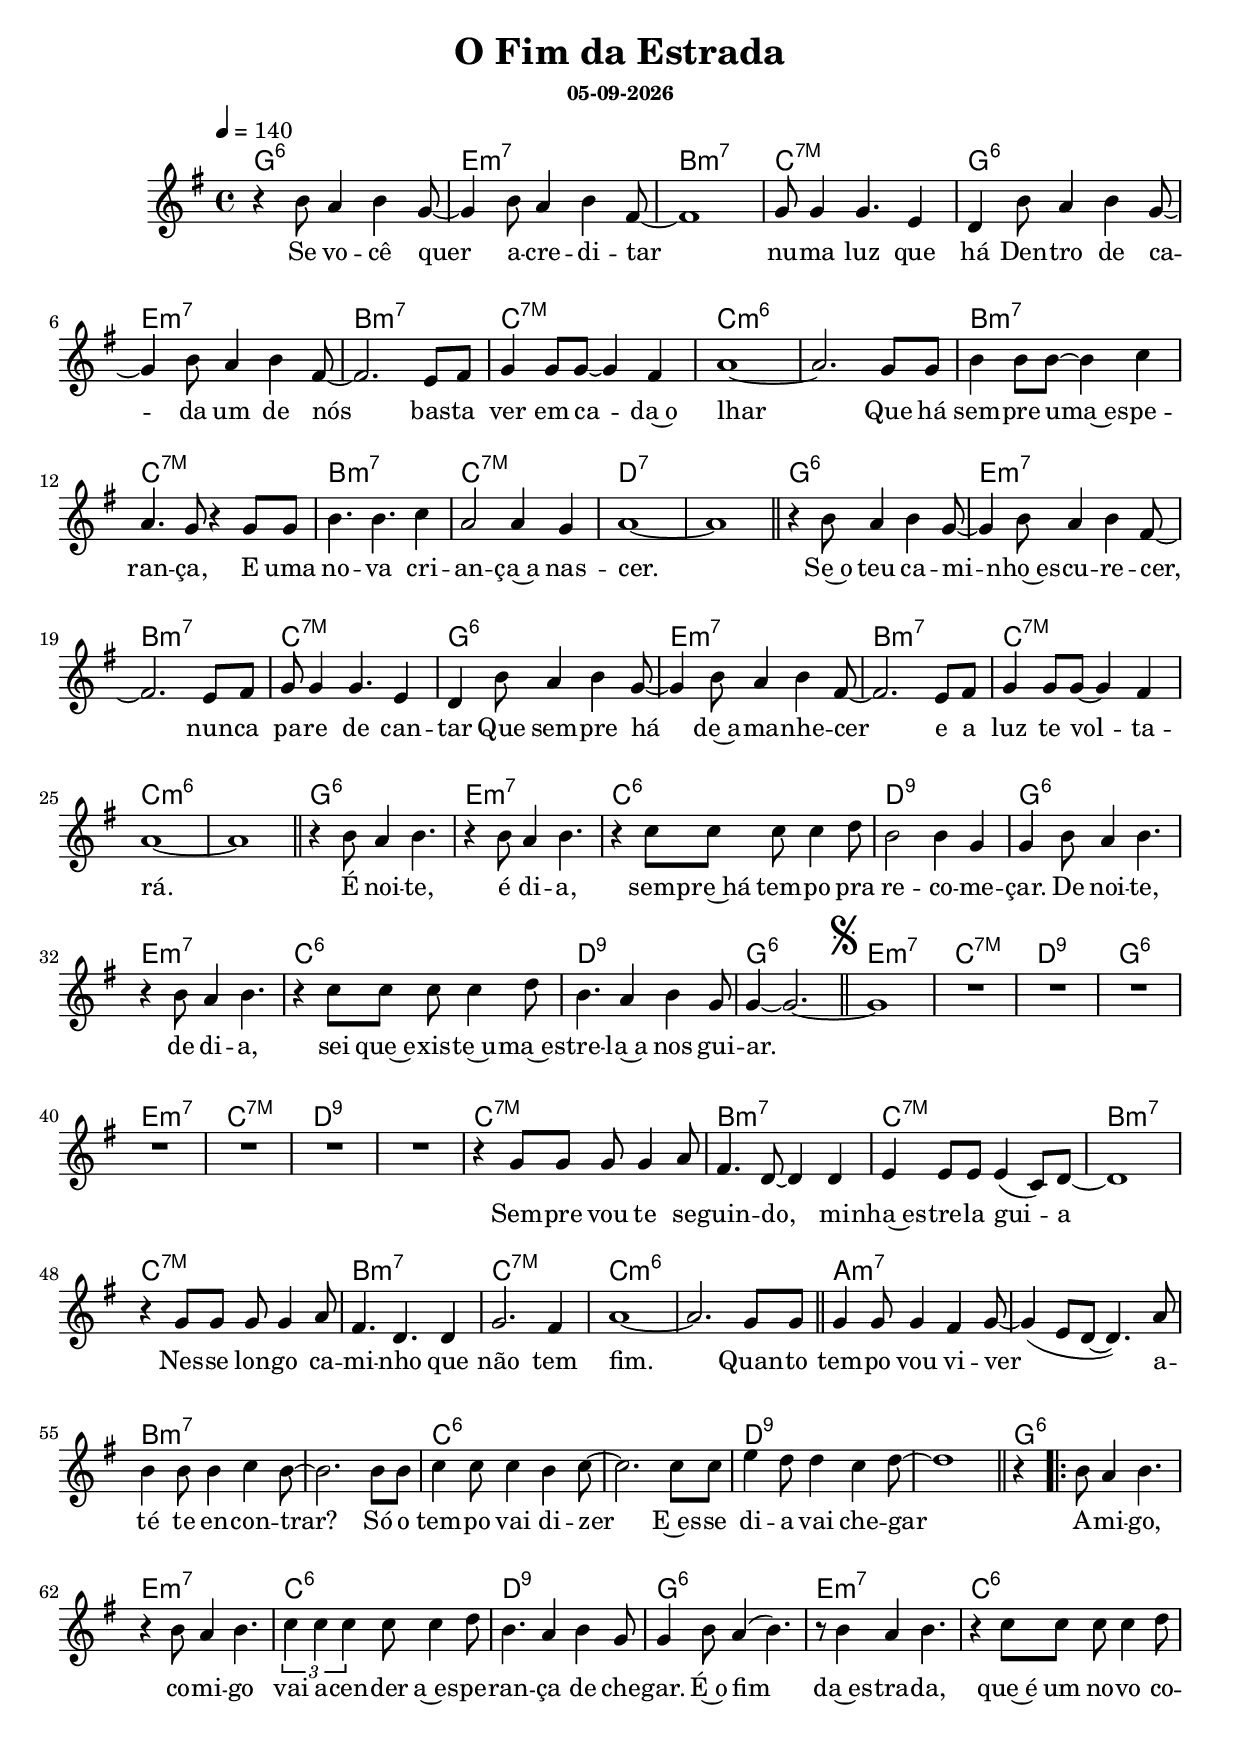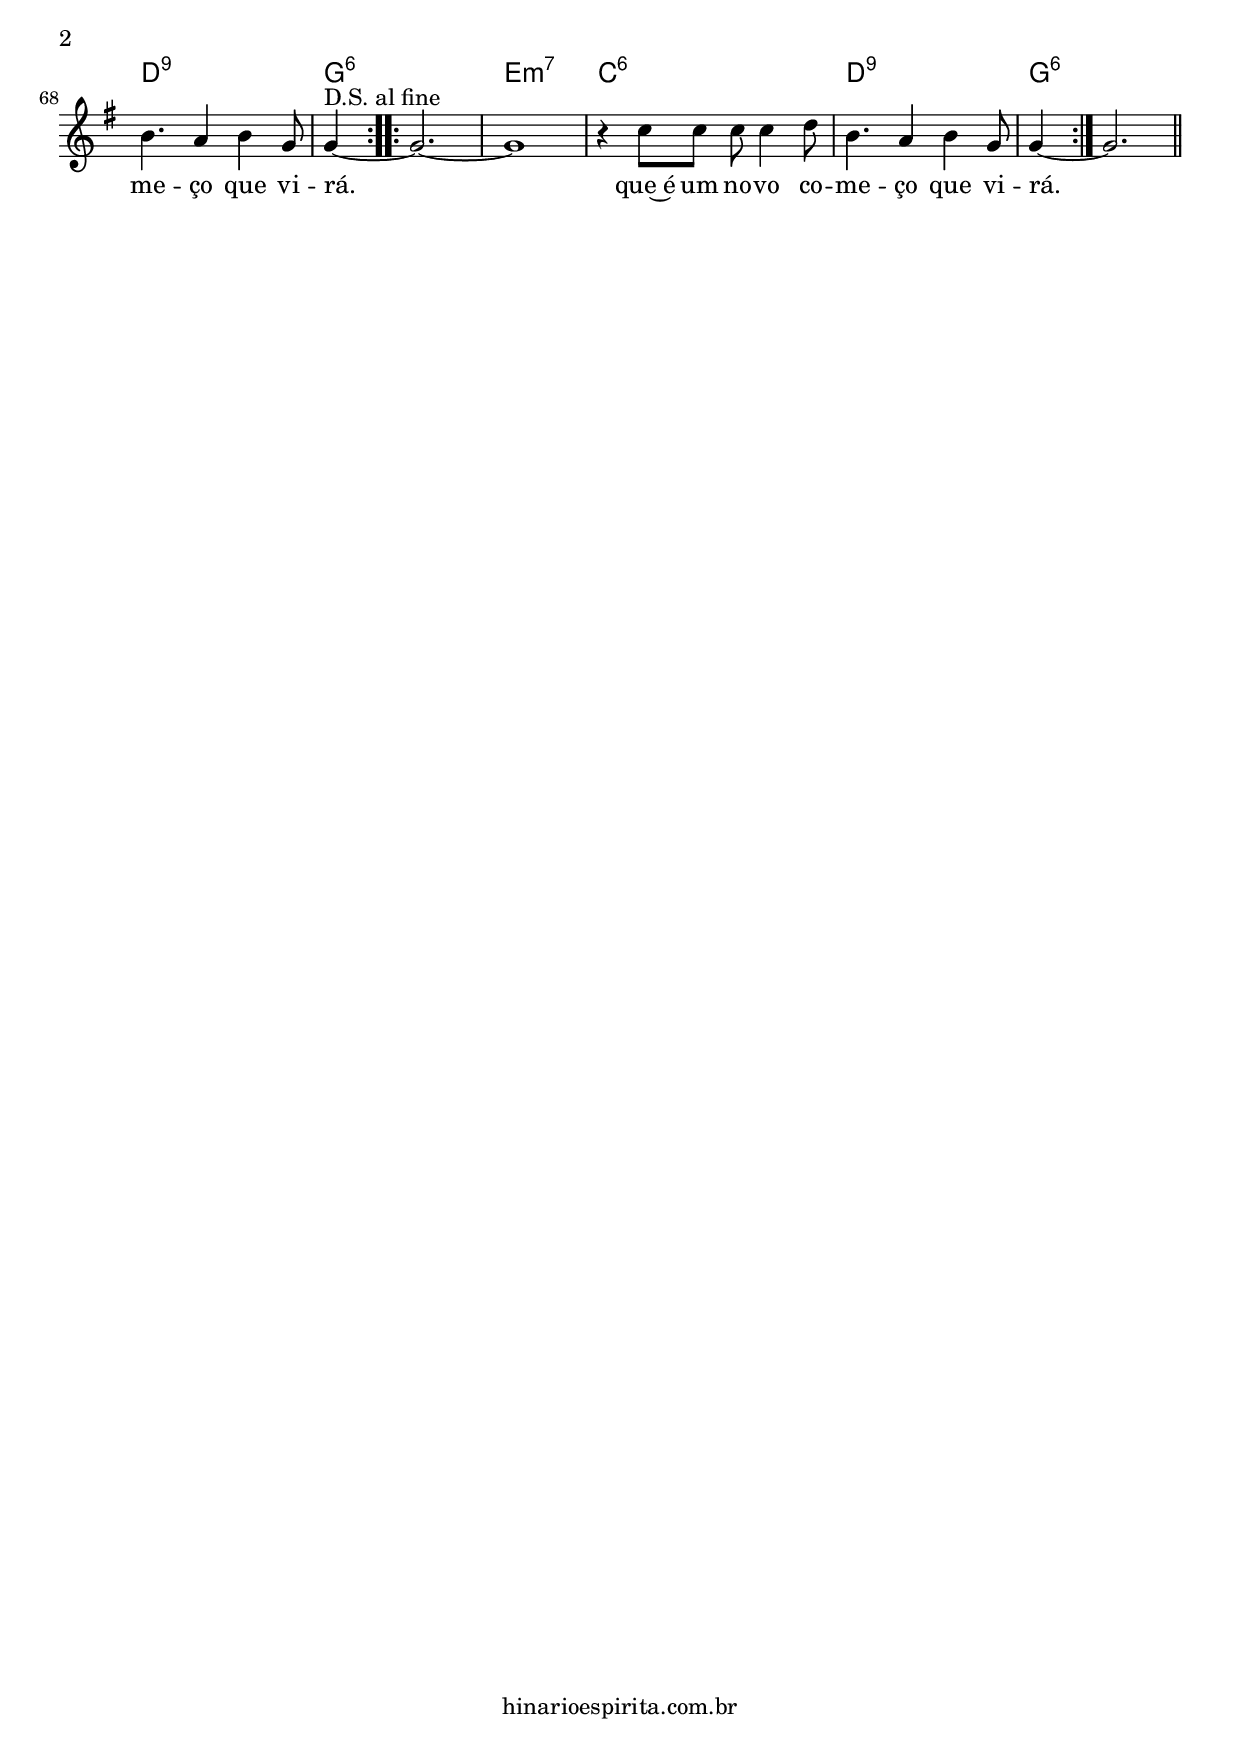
\version "2.16.0"
\pointAndClickOff

\header {
  title = "O Fim da Estrada"
  subsubtitle = #(strftime "%d-%m-%Y" (localtime (current-time)))
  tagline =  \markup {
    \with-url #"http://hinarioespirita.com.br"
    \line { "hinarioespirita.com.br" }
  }
}

melodia = \relative c'' {
  \key g \major
  \time 4/4
  \tempo 4 = 140
  \clef treble

  % Primeira estrofe
  r4 b8 a4 b g8~ | g4 b8 a4 b fis8~ | fis1 |
  g8 g4 g4. e4 |

  d4 b'8 a4 b g8~ | g4 b8 a4 b fis8~ | fis2. e8 fis |
  g4 g8 g~ g4 fis | a1~ | a2. g8 g |

  b4 b8 b~ b4 c | a4. g8 r4 g8 g | b4. b c4 | a2 a4 g4 | a1~ | a \bar "||"

  % Segunda estrofe
  r4 b8 a4 b g8~ | g4 b8 a4 b fis8~ | fis2. e8 fis |
  g g4 g4. e4 |

  d4 b'8 a4 b g8~ | g4 b8 a4 b fis8~ | fis2. e8 fis |
  g4 g8 g~ g4 fis | a1~ | a \bar "||"

  % Refrão 1
  r4 b8 a4 b4. | r4 b8 a4 b4. | r4 c8 c c c4 d8 | b2 b4 g |
  g4 b8 a4 b4. | r4 b8 a4 b4. | r4 c8 c c c4 d8 | b4. a4 b g8 |
  g4~ g2.~   \mark \markup { \musicglyph #"scripts.segno" } \bar "||" g1 |

  \compressFullBarRests
  R1*7

  % Interlúdio, parte 1
  r4 g8 g g g4 a8 | fis4. d8~ d4 d | e4 e8 e e4( c8) d8~ | d1 |
  r4 g8 g g g4 a8 | fis4. d d4 | g2. fis4 | a1~ | a2. g8 g \bar "||"

  % Interlúdio, parte 2
  g4 g8 g4 fis g8~ | g4( e8 d~ d4.) a'8 | b4 b8 b4 c b8~ | b2. b8 b | c4 c8 c4 b c8~ |
  c2. c8 c | e4 d8 d4 c d8~ | d1 \bar "||"

  % Refrão 2
  r4 \repeat volta 2 { b8 a4 b4. | r4 b8 a4 b4. | \times 2/3 { c4 c c } c8 c4 d8 | b4. a4 b g8 |
  g4 b8 a4( b4.) | r8 b4 a b4. | r4 c8 c c c4 d8 | b4. a4 b g8 |
  s1*0^\markup { \center-column { "D.S. al fine" } }
  g4~ }

  \repeat volta 2 { g2.~ |
  g1 |
  r4 c8 c c c4 d8 | b4. a4 b g8 | g4~ } g2.
  \bar "||"
}

letra = \lyricmode {
  Se vo -- cê quer a -- cre -- di -- tar nu -- ma luz que há
  Den -- tro de ca -- da um de nós bas -- ta ver em ca -- da~o lhar
  Que há sem -- pre uma~es -- pe -- ran -- ça,
  E uma no -- va cri -- an -- ça~a nas -- cer.
  Se~o teu ca -- mi -- nho~es -- cu -- re -- cer, nun -- ca pa -- re de can -- tar
  Que sem -- pre há de~a -- ma -- nhe -- cer e a luz te vol -- ta -- rá.

  É noi -- te,  é di -- a,  sem -- pre~há tem -- po pra re -- co -- me -- çar.
  De noi -- te,  de di -- a,  sei que~e -- xis -- te~u -- ma~es -- tre -- la~a nos gui -- ar.

  Sem -- pre vou te se -- guin -- do, mi -- nha~es -- tre -- la gui -- a
  Nes -- se lon -- go ca -- mi -- nho que não tem fim.
  Quan -- to tem -- po vou vi -- ver a -- té te en -- con -- trar?
  Só o tem -- po vai di -- zer
  E~es -- se di -- a vai che -- gar

  A -- mi -- go,  co -- mi -- go vai a -- cen -- der a~es -- pe -- ran -- ça de che -- gar.
  É~o fim da~es -- tra -- da,  que~é um no -- vo co -- me -- ço que vi -- rá.

  que~é um no -- vo co -- me -- ço que vi -- rá.
}

harmonia = \chordmode {
  \set majorSevenSymbol = \markup { 7M }

  % Primeira estrofe
  g1:6 e:m7 b:m7 c:maj7
  g1:6 e:m7 b:m7 c:maj7  \repeat percent 2 {c:m6}
  b:m7 c:maj7 b:m7 c:maj7 \repeat percent 2 {d:7}

  % Segunda estrofe
  g1:6 e:m7 b:m7 c:maj7
  g1:6 e:m7 b:m7 c:maj7 \repeat percent 2 {c:m6}

  % Refrão 1
  g:6 e:m7 c:6 d:7.9
  g:6 e:m7 c:6 d:7.9 g:6
  e:m7 c:maj7 d:7.9 g:6
  e:m7 c:maj7 \repeat percent 2 {d:7.9}

  % Interlúdio 1
  c:maj7 b:m7 c:maj7 b:m7
  c:maj7 b:m7 c:maj7 \repeat percent 2 {c:m6}

  % Interlúdio 2
  \repeat percent 2 {a:m7} \repeat percent 2 {b:m7} \repeat percent 2 {c:6} \repeat percent 2 {d:7.9}

  % Refrão 2
  g:6 e:m7 c:6 d:7.9
  g:6 e:m7 c:6 d:7.9 g:6 e:m7 c:6 d:7.9 g:6
}

\score {
  <<
    \new ChordNames { \harmonia }
    \new Staff <<
      \new Voice = "melodia" { \melodia }
      \lyricsto "melodia" \new Lyrics \letra
      \set Staff.midiInstrument = #"acoustic grand"
    >>
  >>
  \layout {}
  \midi {}
}
